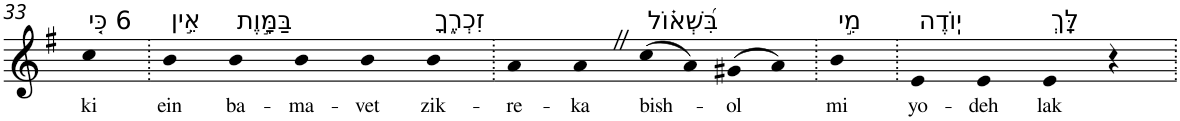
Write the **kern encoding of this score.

**kern	**text
*part1	*part1
*staff1	*staff1
*I"Piano	*
*I'Pno	*
!!LO:PB:g=z
*clefG2	*
*k[f#]	*
*G:	*
=33	=33
!LO:TX:a:t=6 כִּ֤י	!
!	!LO:LY:b
4cc	ki
=34.	=34.
!LO:TX:a:t=אֵ֣ין	!
!	!LO:LY:b
4b	ein
!LO:TX:a:t=בַּמָּ֣וֶת	!
!	!LO:LY:b
4b	ba-
!	!LO:LY:b
4b	-ma-
!	!LO:LY:b
4b	-vet
!LO:TX:a:t=זִכְרֶ֑ךָ	!
!	!LO:LY:b
4b	zik-
=35.	=35.
!	!LO:LY:b
4a	-re-
!	!LO:LY:b
4aZ	-ka
!LO:TX:a:t=בִּ֝שְׁא֗וֹל	!
!	!LO:LY:b
(>8cc	bish-
8a)	.
!	!LO:LY:b
(>8g#X	-ol
8a)	.
=36.	=36.
!LO:TX:a:t=מִ֣י	!
!	!LO:LY:b
4b	mi
=37.	=37.
!LO:TX:a:t=יֽוֹדֶה	!
!	!LO:LY:b
4e	yo-
!	!LO:LY:b
4e	-deh
!LO:TX:a:t=לָּֽךְ	!
!	!LO:LY:b
4e	lak
4r	.
=.	=.
*-	*-
